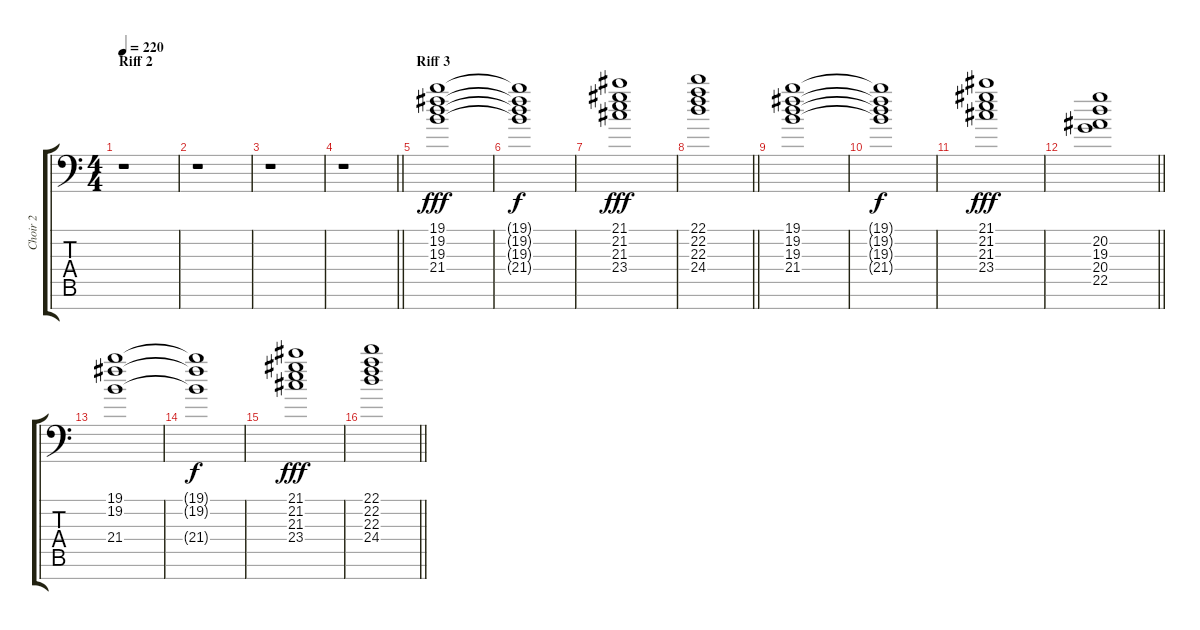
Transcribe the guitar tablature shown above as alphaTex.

\track ("Choir 2" "Choir 2") {instrument lead3calliope}
\staff {score tabs}
\tuning (E4 B3 G3 D3 A2 E2 C-1) {hide}
\ts (4 4)
\section ("" "Riff 2")
\tempo 220
\clef f4
\ks c
r.1{dy fff} |
r.1 |
r.1 |
\barLineRight lightlight
r.1 |
\section ("" "Riff 3")
(19.1 19.2 19.3 21.4).1 |
(19.1{t} 19.2{t} 19.3{t} 21.4{t}).1{dy f} |
(21.1 21.2 21.3 23.4).1{dy fff} |
\barLineRight lightlight
(22.1 22.2 22.3 24.4).1 |
(19.1 19.2 19.3 21.4).1 |
(19.1{t} 19.2{t} 19.3{t} 21.4{t}).1{dy f} |
(21.1 21.2 21.3 23.4).1{dy fff} |
\barLineRight lightlight
(20.2 19.3 20.4 22.5).1 |
(19.1 19.2 21.4).1 |
(19.1{t} 19.2{t} 21.4{t}).1{dy f} |
(21.1 21.2 21.3 23.4).1{dy fff} |
\barLineRight lightlight
(22.1 22.2 22.3 24.4).1
